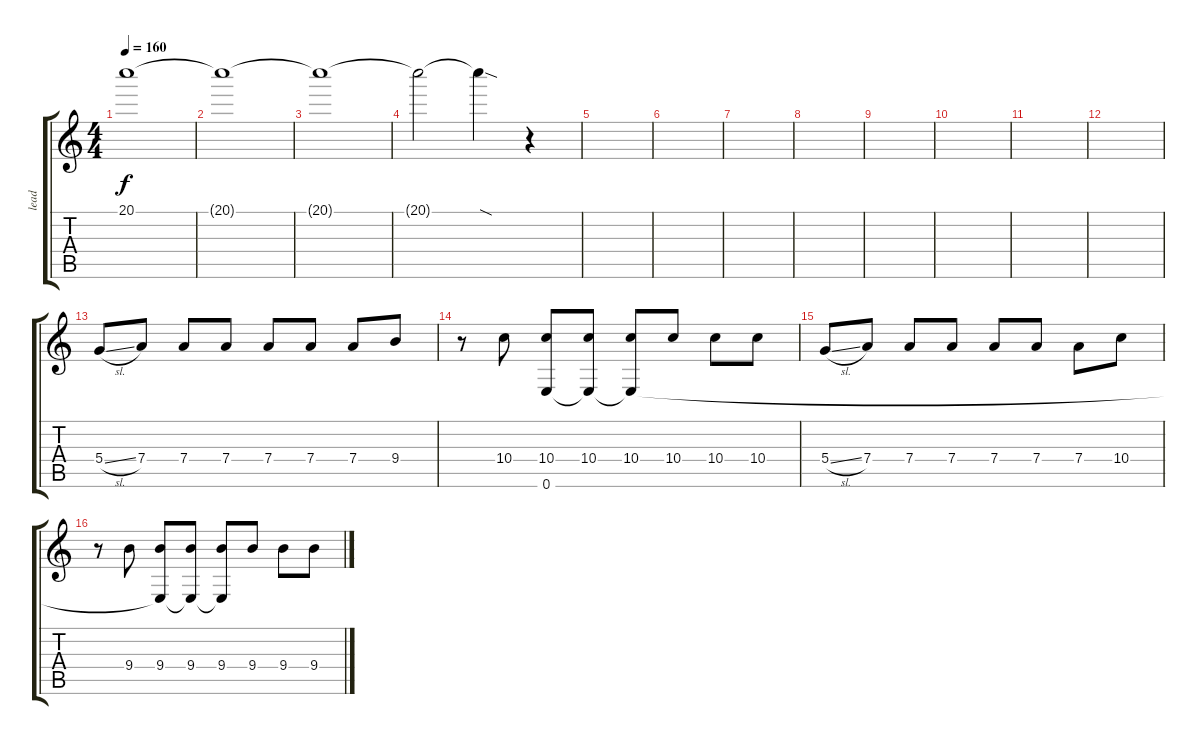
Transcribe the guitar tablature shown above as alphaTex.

\track ("lead" "lead") {instrument distortionguitar}
\staff {score tabs}
\tuning (E4 B3 G3 D3 A2 E2) {hide}
\ts (4 4)
\tempo 160
\clef g2
\ks c
20.1{t}.1{dy f} |
20.1{t}.1 |
20.1{t}.1 |
20.1{t}.2 20.1{sod t}.4 r.4 |
|
|
|
|
|
|
|
|
5.4{sl}.8{volume 10} 7.4.8 7.4.8 7.4.8 7.4.8 7.4.8 7.4.8 9.4.8 |
r.8 10.4.8 (10.4 0.6).8 (10.4 0.6{t}).8 (10.4 0.6{t}).8 10.4.8 10.4.8 10.4.8 |
5.4{sl}.8 7.4.8 7.4.8 7.4.8 7.4.8 7.4.8 7.4.8 10.4.8 |
r.8 9.4.8 (9.4 0.6{t}).8 (9.4 0.6{t}).8 (9.4 0.6{t}).8 9.4.8 9.4.8 9.4.8
